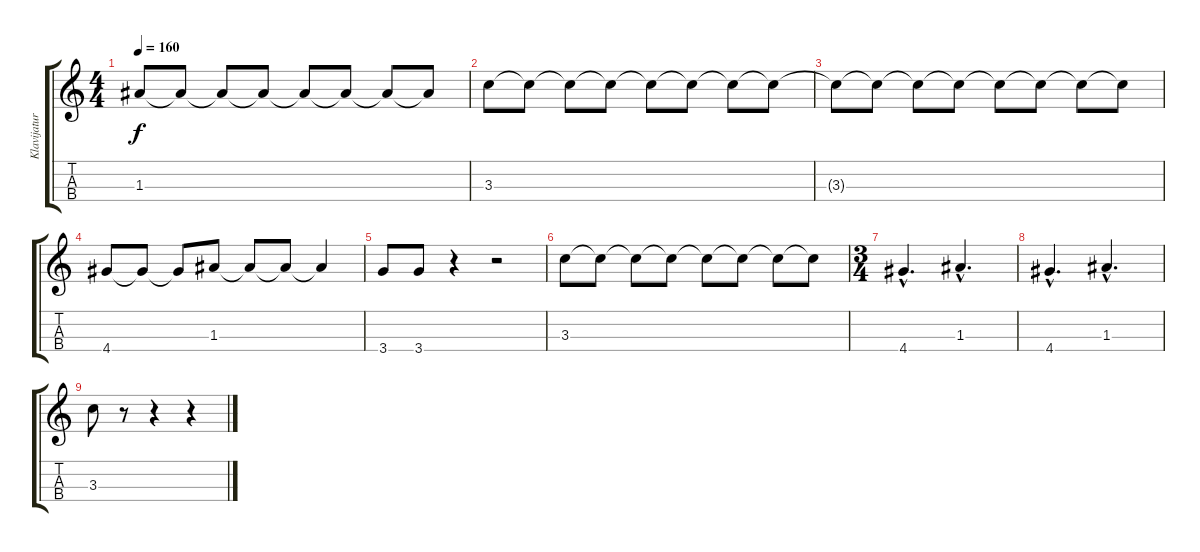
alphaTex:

\track ("Klavijature" "Klavijatur") {instrument stringensemble1}
\staff {score tabs}
\tuning (G5 D5 A4 E4) {hide}
\ts (4 4)
\tempo 160
\clef g2
\ks c
1.3{t}.8{dy f} 1.3{t}.8 1.3{t}.8 1.3{t}.8 1.3{t}.8 1.3{t}.8 1.3{t}.8 1.3{t}.8 |
3.3.8 3.3{t}.8 3.3{t}.8 3.3{t}.8 3.3{t}.8 3.3{t}.8 3.3{t}.8 3.3{t}.8 |
3.3{t}.8 3.3{t}.8 3.3{t}.8 3.3{t}.8 3.3{t}.8 3.3{t}.8 3.3{t}.8 3.3{t}.8 |
4.4.8 4.4{t}.8 4.4{t}.8 1.3.8 1.3{t}.8 1.3{t}.8 1.3{t}.4 |
3.4.8 3.4.8 r.4 r.2 |
3.3.8 3.3{t}.8 3.3{t}.8 3.3{t}.8 3.3{t}.8 3.3{t}.8 3.3{t}.8 3.3{t}.8 |
\ts (3 4)
4.4{hac}.4{d} 1.3{hac}.4{d} |
4.4{hac}.4{d} 1.3{hac}.4{d} |
3.3.8 r.8 r.4 r.4
